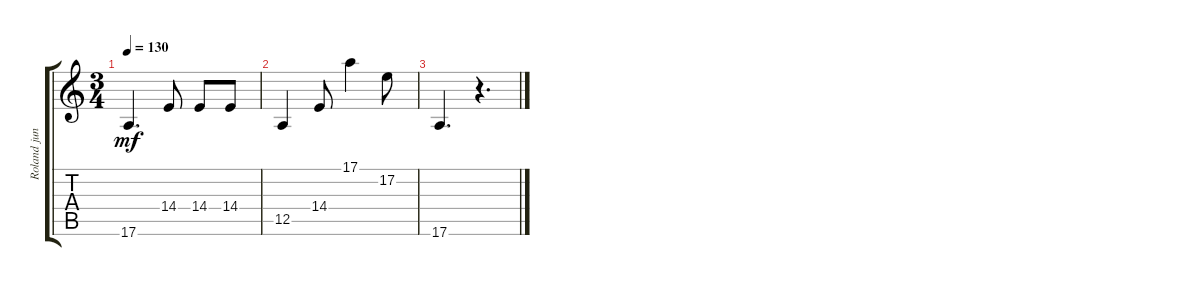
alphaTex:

\track ("Roland juno DI" "Roland jun") {instrument lead2sawtooth}
\staff {score tabs}
\tuning (E4 B3 G3 D3 A2 E2) {hide}
\ts (3 4)
\tempo 130
\clef g2
\ks c
17.6.4{d dy mf} 14.4.8 14.4.8 14.4.8 |
12.5.4 14.4.8 17.1.4 17.2.8 |
17.6.4{d} r.4{d}
